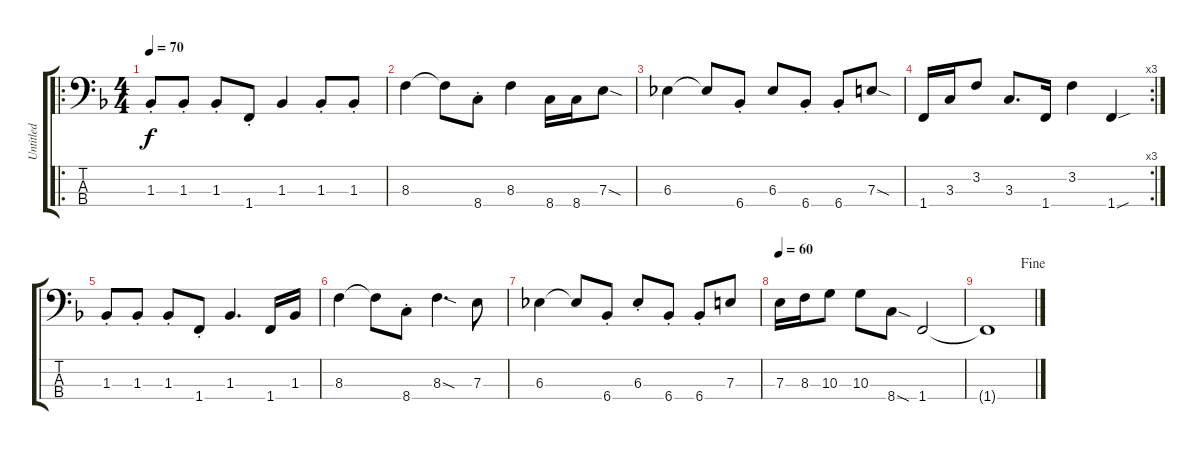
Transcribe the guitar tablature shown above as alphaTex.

\track ("Untitled" "Untitled") {instrument electricbassfinger}
\staff {score tabs}
\tuning (G2 D2 A1 E1) {hide}
\ro
\ts (4 4)
\tempo 70
\clef f4
\ks f
1.3{st}.8{dy f} 1.3{st}.8 1.3{st}.8 1.4{st}.8 1.3.4 1.3{st}.8 1.3{st}.8 |
8.3.4 8.3{t}.8 8.4{st}.8 8.3.4 8.4.16 8.4.16 7.3{sod}.8 |
6.3.4 6.3{t}.8 6.4{st}.8 6.3.8 6.4{st}.8 6.4{st}.8 7.3{sod}.8 |
\rc 3
1.4.16 3.3.16 3.2.8 3.3.8{d} 1.4.16 3.2.4 1.4{sou}.4 |
1.3{st}.8 1.3{st}.8 1.3{st}.8 1.4{st}.8 1.3.4{d} 1.4.16 1.3.16 |
8.3.4 8.3{t}.8 8.4{st}.8 8.3{sod}.4{d} 7.3.8 |
6.3.4 6.3{t}.8 6.4{st}.8 6.3{st}.8 6.4{st}.8 6.4{st}.8 7.3.8 |
\tempo 60
7.3.16 8.3.16 10.3.8 10.3.8 8.4{sod}.8 1.4.2 |
\jump fine
1.4{t}.1
